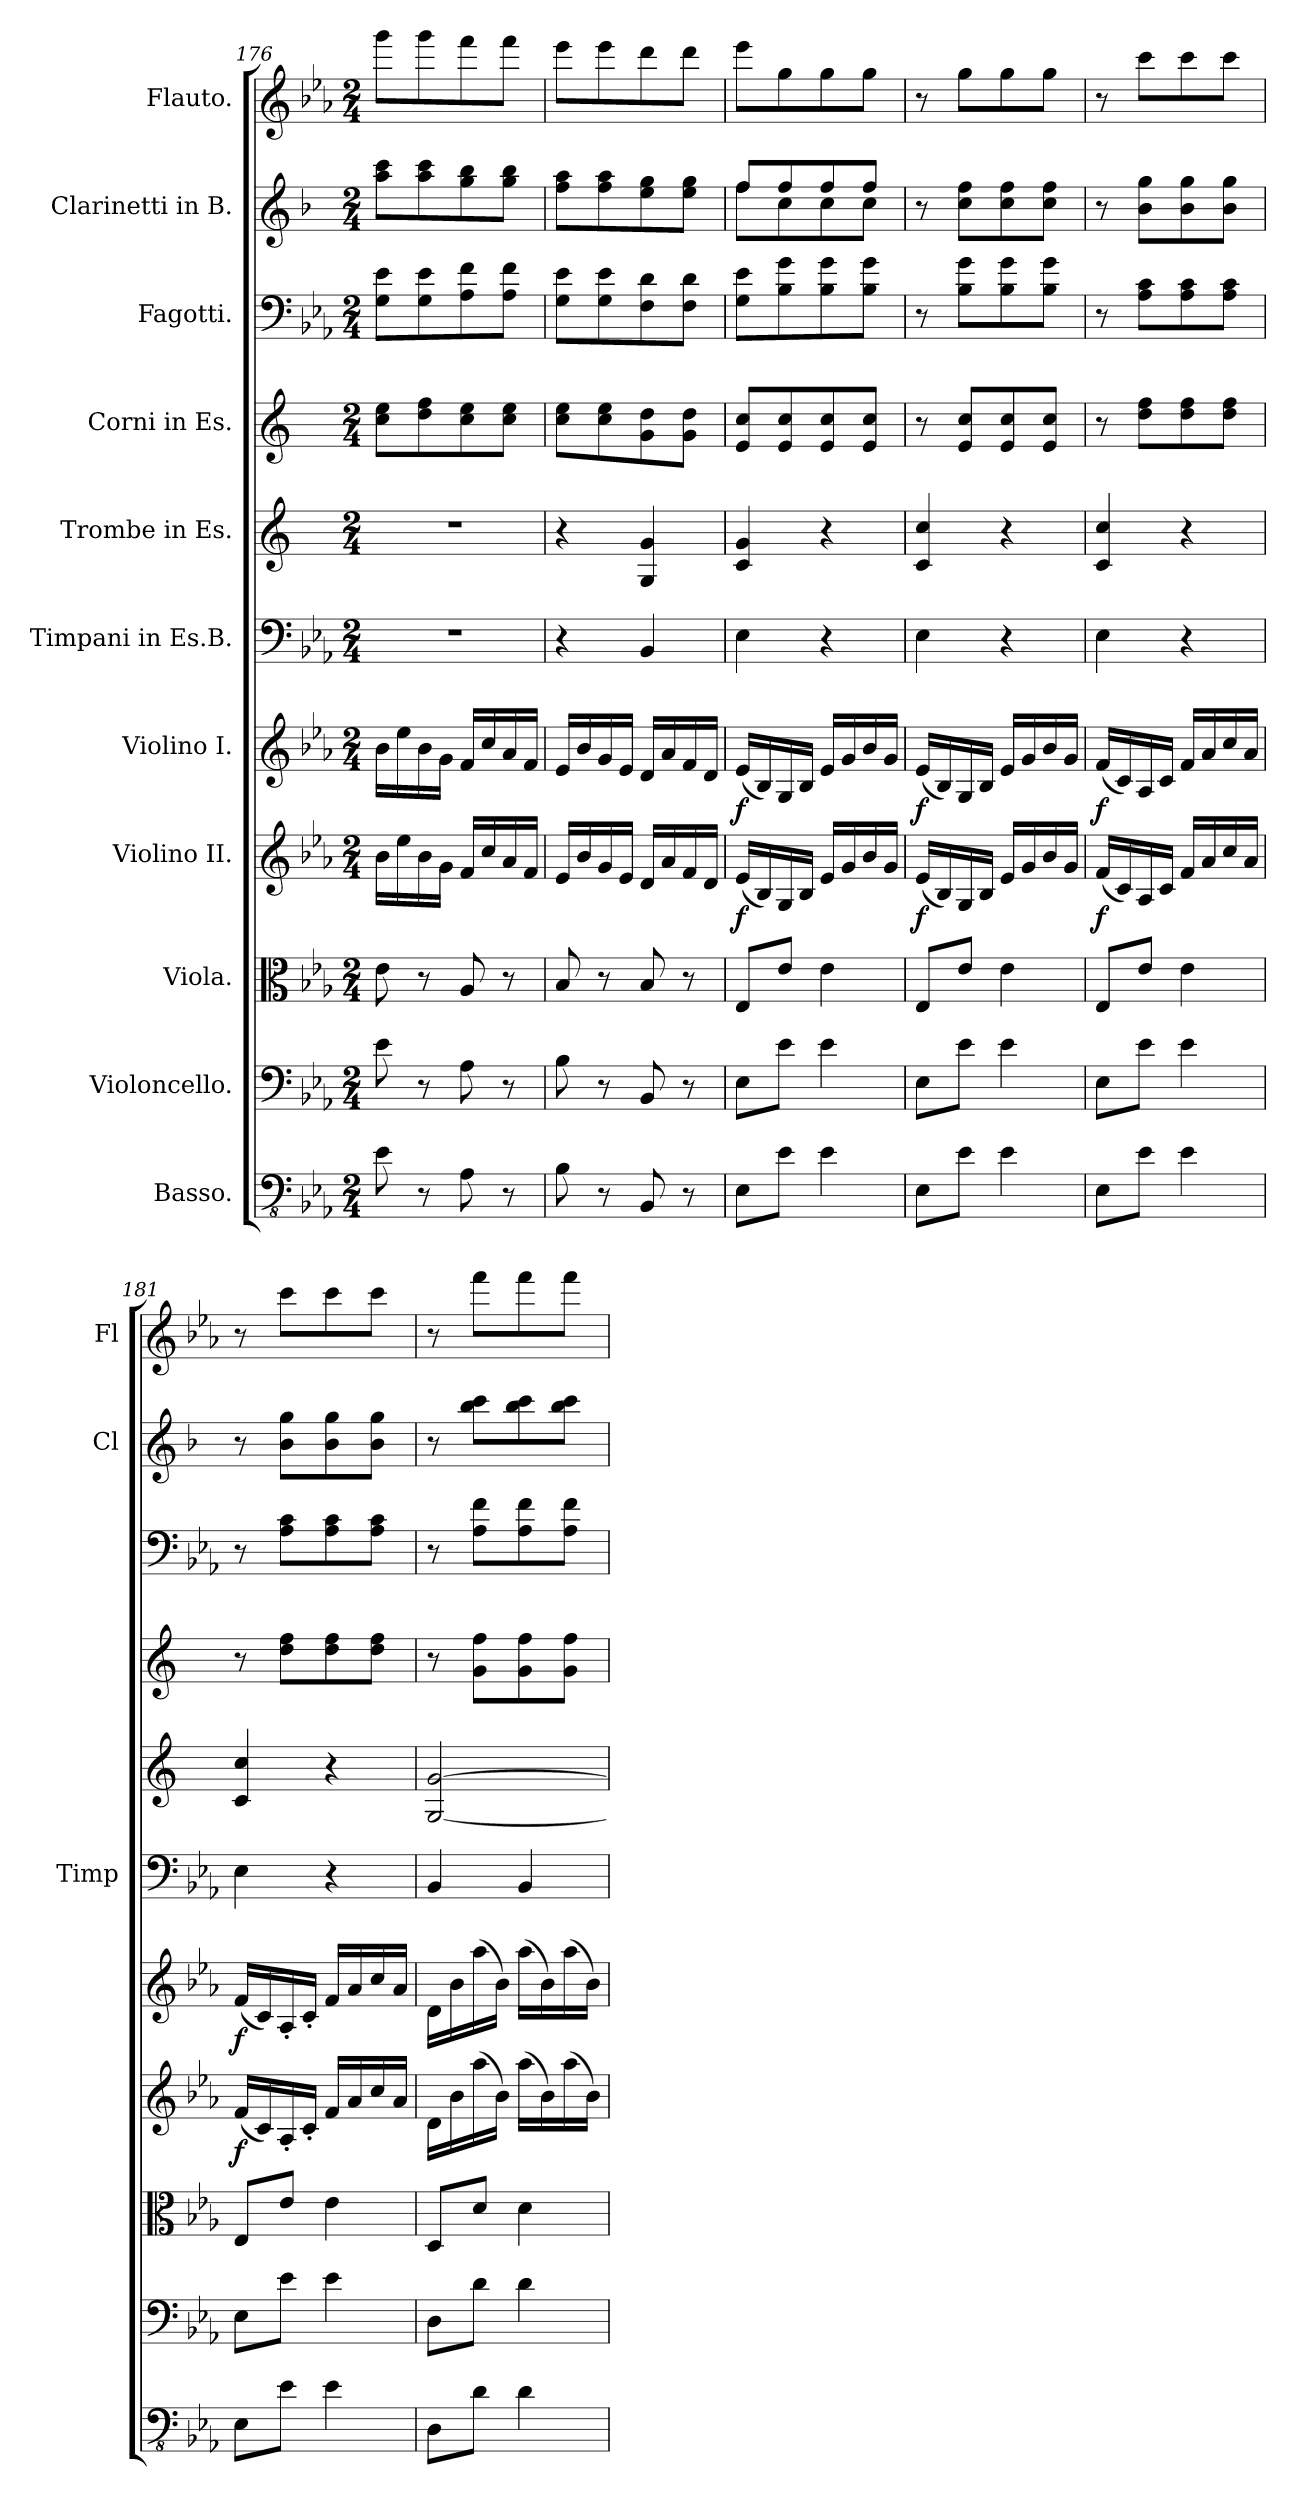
**kern	**kern	**kern	**kern	**dynam	**kern	**dynam	**kern	**kern	**kern	**kern	**kern	**kern
*part11	*part10	*part9	*part8	*part8	*part7	*part7	*part6	*part5	*part4	*part3	*part2	*part1
*staff11	*staff10	*staff9	*staff8	*staff8	*staff7	*staff7	*staff6	*staff5	*staff4	*staff3	*staff2	*staff1
*I"Basso.	*I"Violoncello.	*I"Viola.	*I"Violino II.	*	*I"Violino I.	*	*I"Timpani in Es.B.	*I"Trombe in Es.	*I"Corni in Es.	*I"Fagotti.	*I"Clarinetti in B.	*I"Flauto.
*	*	*	*	*	*	*	*I'Timp	*	*	*	*I'Cl	*I'Fl
*clefFv4	*clefF4	*clefC3	*clefG2	*	*clefG2	*	*clefF4	*clefG2	*clefG2	*clefF4	*clefG2	*clefG2
*	*	*	*	*	*	*	*	*ITrd1c2	*ITrd4c7	*	*ITrd1c2	*
*k[b-e-a-]	*k[b-e-a-]	*k[b-e-a-]	*k[b-e-a-]	*	*k[b-e-a-]	*	*k[b-e-a-]	*k[b-e-]	*k[b-]	*k[b-e-a-]	*k[b-e-a-]	*k[b-e-a-]
*M2/4	*M2/4	*M2/4	*M2/4	*	*M2/4	*	*M2/4	*M2/4	*M2/4	*M2/4	*M2/4	*M2/4
=176	=176	=176	=176	=176	=176	=176	=176	=176	=176	=176	=176	=176
8E-\	8e-\	8e-\	16b-\LL	.	16b-\LL	.	2r	2r	8f\ 8a\L	8G\ 8e-\L	8gg\ 8bb-\L	8ggg\L
.	.	.	16ee-\	.	16ee-\	.	.	.	.	.	.	.
8r	8r	8r	16b-\	.	16b-\	.	.	.	8g\ 8b-\	8G\ 8e-\	8gg\ 8bb-\	8ggg\
.	.	.	16g\JJ	.	16g\JJ	.	.	.	.	.	.	.
8AA-\	8A-\	8A-/	16f/LL	.	16f/LL	.	.	.	8f\ 8a\	8A-\ 8f\	8ff\ 8aa-\	8fff\
.	.	.	16cc/	.	16cc/	.	.	.	.	.	.	.
8r	8r	8r	16a-/	.	16a-/	.	.	.	8f\ 8a\J	8A-\ 8f\J	8ff\ 8aa-\J	8fff\J
.	.	.	16f/JJ	.	16f/JJ	.	.	.	.	.	.	.
=177	=177	=177	=177	=177	=177	=177	=177	=177	=177	=177	=177	=177
8BB-\	8B-\	8B-/	16e-/LL	.	16e-/LL	.	4r	4r	8f\ 8a\L	8G\ 8e-\L	8ee-\ 8gg\L	8eee-\L
.	.	.	16b-/	.	16b-/	.	.	.	.	.	.	.
8r	8r	8r	16g/	.	16g/	.	.	.	8f\ 8a\	8G\ 8e-\	8ee-\ 8gg\	8eee-\
.	.	.	16e-/JJ	.	16e-/JJ	.	.	.	.	.	.	.
8BBB-/	8BB-/	8B-/	16d/LL	.	16d/LL	.	4BB-/	4F/ 4f/	8c\ 8g\	8F\ 8d\	8dd\ 8ff\	8ddd\
.	.	.	16a-/	.	16a-/	.	.	.	.	.	.	.
8r	8r	8r	16f/	.	16f/	.	.	.	8c\ 8g\J	8F\ 8d\J	8dd\ 8ff\J	8ddd\J
.	.	.	16d/JJ	.	16d/JJ	.	.	.	.	.	.	.
=178	=178	=178	=178	=178	=178	=178	=178	=178	=178	=178	=178	=178
*	*	*	*	*	*	*	*	*	*	*	*^	*
!	!	!	!	!LO:DY:b	!	!LO:DY:b	!	!	!	!	!	!	!
8EE-\L	8E-\L	8E-/L	(<16e-/LL	f	(<16e-/LL	f	4E-\	4B-/ 4f/	8A/ 8f/L	8G\ 8e-\L	8ee-/L	8ee-\L	8eee-\L
.	.	.	16B-/)	.	16B-/)	.	.	.	.	.	.	.	.
8E-\J	8e-\J	8e-/J	16G/	.	16G/	.	.	.	8A/ 8f/	8B-\ 8g\	8ee-/	8b-\	8gg\
.	.	.	16B-/JJ	.	16B-/JJ	.	.	.	.	.	.	.	.
4E-\	4e-\	4e-\	16e-/LL	.	16e-/LL	.	4r	4r	8A/ 8f/	8B-\ 8g\	8ee-/	8b-\	8gg\
.	.	.	16g/	.	16g/	.	.	.	.	.	.	.	.
.	.	.	16b-/	.	16b-/	.	.	.	8A/ 8f/J	8B-\ 8g\J	8ee-/J	8b-\J	8gg\J
.	.	.	16g/JJ	.	16g/JJ	.	.	.	.	.	.	.	.
*	*	*	*	*	*	*	*	*	*	*	*v	*v	*
=179	=179	=179	=179	=179	=179	=179	=179	=179	=179	=179	=179	=179
!	!	!	!	!LO:DY:b	!	!LO:DY:b	!	!	!	!	!	!
8EE-\L	8E-\L	8E-/L	(<16e-/LL	f	(<16e-/LL	f	4E-\	4B-/ 4b-/	8r	8r	8r	8r
.	.	.	16B-/)	.	16B-/)	.	.	.	.	.	.	.
8E-\J	8e-\J	8e-/J	16G/	.	16G/	.	.	.	8A/ 8f/L	8B-\ 8g\L	8b-\ 8ee-\L	8gg\L
.	.	.	16B-/JJ	.	16B-/JJ	.	.	.	.	.	.	.
4E-\	4e-\	4e-\	16e-/LL	.	16e-/LL	.	4r	4r	8A/ 8f/	8B-\ 8g\	8b-\ 8ee-\	8gg\
.	.	.	16g/	.	16g/	.	.	.	.	.	.	.
.	.	.	16b-/	.	16b-/	.	.	.	8A/ 8f/J	8B-\ 8g\J	8b-\ 8ee-\J	8gg\J
.	.	.	16g/JJ	.	16g/JJ	.	.	.	.	.	.	.
=180	=180	=180	=180	=180	=180	=180	=180	=180	=180	=180	=180	=180
!	!	!	!	!LO:DY:b	!	!LO:DY:b	!	!	!	!	!	!
8EE-\L	8E-\L	8E-/L	(<16f/LL	f	(<16f/LL	f	4E-\	4B-/ 4b-/	8r	8r	8r	8r
.	.	.	16c/)	.	16c/)	.	.	.	.	.	.	.
8E-\J	8e-\J	8e-/J	16A-/	.	16A-/	.	.	.	8g\ 8b-\L	8A-\ 8c\L	8a-\ 8ff\L	8ccc\L
.	.	.	16c/JJ	.	16c/JJ	.	.	.	.	.	.	.
4E-\	4e-\	4e-\	16f/LL	.	16f/LL	.	4r	4r	8g\ 8b-\	8A-\ 8c\	8a-\ 8ff\	8ccc\
.	.	.	16a-/	.	16a-/	.	.	.	.	.	.	.
.	.	.	16cc/	.	16cc/	.	.	.	8g\ 8b-\J	8A-\ 8c\J	8a-\ 8ff\J	8ccc\J
.	.	.	16a-/JJ	.	16a-/JJ	.	.	.	.	.	.	.
!!LO:PB:g=z
=181	=181	=181	=181	=181	=181	=181	=181	=181	=181	=181	=181	=181
!	!	!	!	!LO:DY:b	!	!LO:DY:b	!	!	!	!	!	!
8EE-\L	8E-\L	8E-/L	(<16f/LL	f	(<16f/LL	f	4E-\	4B-/ 4b-/	8r	8r	8r	8r
.	.	.	16c/)	.	16c/)	.	.	.	.	.	.	.
8E-\J	8e-\J	8e-/J	16A-'/	.	16A-'/	.	.	.	8g\ 8b-\L	8A-\ 8c\L	8a-\ 8ff\L	8ccc\L
.	.	.	16c'/JJ	.	16c'/JJ	.	.	.	.	.	.	.
4E-\	4e-\	4e-\	16f/LL	.	16f/LL	.	4r	4r	8g\ 8b-\	8A-\ 8c\	8a-\ 8ff\	8ccc\
.	.	.	16a-/	.	16a-/	.	.	.	.	.	.	.
.	.	.	16cc/	.	16cc/	.	.	.	8g\ 8b-\J	8A-\ 8c\J	8a-\ 8ff\J	8ccc\J
.	.	.	16a-/JJ	.	16a-/JJ	.	.	.	.	.	.	.
=182	=182	=182	=182	=182	=182	=182	=182	=182	=182	=182	=182	=182
8DD\L	8D\L	8D/L	16d\LL	.	16d\LL	.	4BB-/	[2F/ [2f/	8r	8r	8r	8r
.	.	.	16b-\	.	16b-\	.	.	.	.	.	.	.
8D\J	8d\J	8d/J	(>16aa-\	.	(>16aa-\	.	.	.	8c\ 8b-\L	8A-\ 8f\L	8aa-\ 8bb-\L	8fff\L
.	.	.	16b-\JJ)	.	16b-\JJ)	.	.	.	.	.	.	.
4D\	4d\	4d\	(>16aa-\LL	.	(>16aa-\LL	.	4BB-/	.	8c\ 8b-\	8A-\ 8f\	8aa-\ 8bb-\	8fff\
.	.	.	16b-\)	.	16b-\)	.	.	.	.	.	.	.
.	.	.	(>16aa-\	.	(>16aa-\	.	.	.	8c\ 8b-\J	8A-\ 8f\J	8aa-\ 8bb-\J	8fff\J
.	.	.	16b-\JJ)	.	16b-\JJ)	.	.	.	.	.	.	.
=	=	=	=	=	=	=	=	=	=	=	=	=
*-	*-	*-	*-	*-	*-	*-	*-	*-	*-	*-	*-	*-
